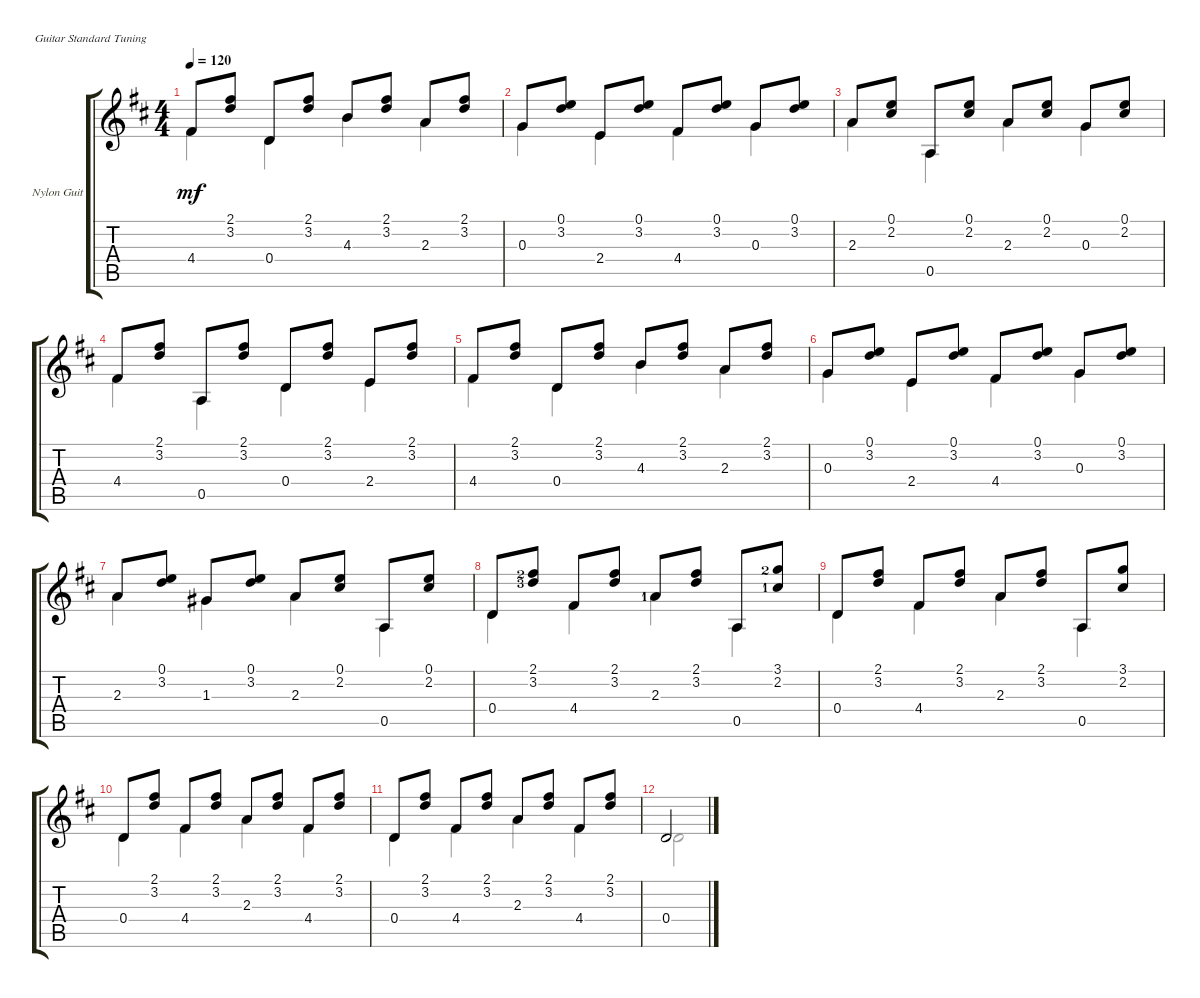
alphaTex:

\defaultSystemsLayout 4
\bracketExtendMode groupsimilarinstruments
\firstSystemTrackNameOrientation horizontal
\otherSystemsTrackNameOrientation horizontal
\track ("Nylon Guitar" "Nylon Guit") {instrument acousticguitarsteel}
\staff {score tabs}
\tuning (E4 B3 G3 D3 A2 E2)
\voice
\ts (4 4)
\tempo 120
\clef g2
\ks d
4.4.8{dy mf} (2.1 3.2).8 0.4.8 (2.1 3.2).8 4.3.8 (2.1 3.2).8 2.3.8 (2.1 3.2).8 |
0.3.8 (3.2 0.1).8 2.4.8 (0.1 3.2).8 4.4.8 (0.1 3.2).8 0.3.8 (0.1 3.2).8 |
2.3.8 (0.1 2.2).8 0.5.8 (0.1 2.2).8 2.3.8 (0.1 2.2).8 0.3.8 (0.1 2.2).8 |
4.4.8 (2.1 3.2).8 0.5.8 (2.1 3.2).8 0.4.8 (2.1 3.2).8 2.4.8 (2.1 3.2).8 |
4.4.8 (2.1 3.2).8 0.4.8 (2.1 3.2).8 4.3.8 (2.1 3.2).8 2.3.8 (2.1 3.2).8 |
0.3.8 (0.1 3.2).8 2.4.8 (0.1 3.2).8 4.4.8 (0.1 3.2).8 0.3.8 (0.1 3.2).8 |
2.3.8 (0.1 3.2).8 1.3.8 (0.1 3.2).8 2.3.8 (0.1 2.2).8 0.5.8 (0.1 2.2).8 |
0.4.8 (2.1{lf 3} 3.2{lf 4}).8 4.4.8 (2.1 3.2).8 2.3{lf 2}.8 (2.1 3.2).8 0.5.8 (3.1{lf 3} 2.2{lf 2}).8 |
0.4.8 (2.1 3.2).8 4.4.8 (2.1 3.2).8 2.3.8 (2.1 3.2).8 0.5.8 (3.1 2.2).8 |
0.4.8 (2.1 3.2).8 4.4.8 (2.1 3.2).8 2.3.8 (2.1 3.2).8 4.4.8 (2.1 3.2).8 |
0.4.8 (2.1 3.2).8 4.4.8 (2.1 3.2).8 2.3.8 (2.1 3.2).8 4.4.8 (2.1 3.2).8 |
0.4.2
\voice
\clef g2
\ottava regular
\simile none
\ks d
4.4.4{dy mf} 0.4.4 4.3.4 2.3.4 |
0.3.4 2.4.4 4.4.4 0.3.4 |
2.3.4 0.5.4 2.3.4 0.3.4 |
4.4.4 0.5.4 0.4.4 2.4.4 |
4.4.4 0.4.4 4.3.4 2.3.4 |
0.3.4 2.4.4 4.4.4 0.3.4 |
2.3.4 1.3.4 2.3.4 0.5.4 |
0.4.4 4.4.4 2.3{lf 2}.4 0.5.4 |
0.4.4 4.4.4 2.3.4 0.5.4 |
0.4.4 4.4.4 2.3.4 4.4.4 |
0.4.4 4.4.4 2.3.4 4.4.4 |
0.4.2
